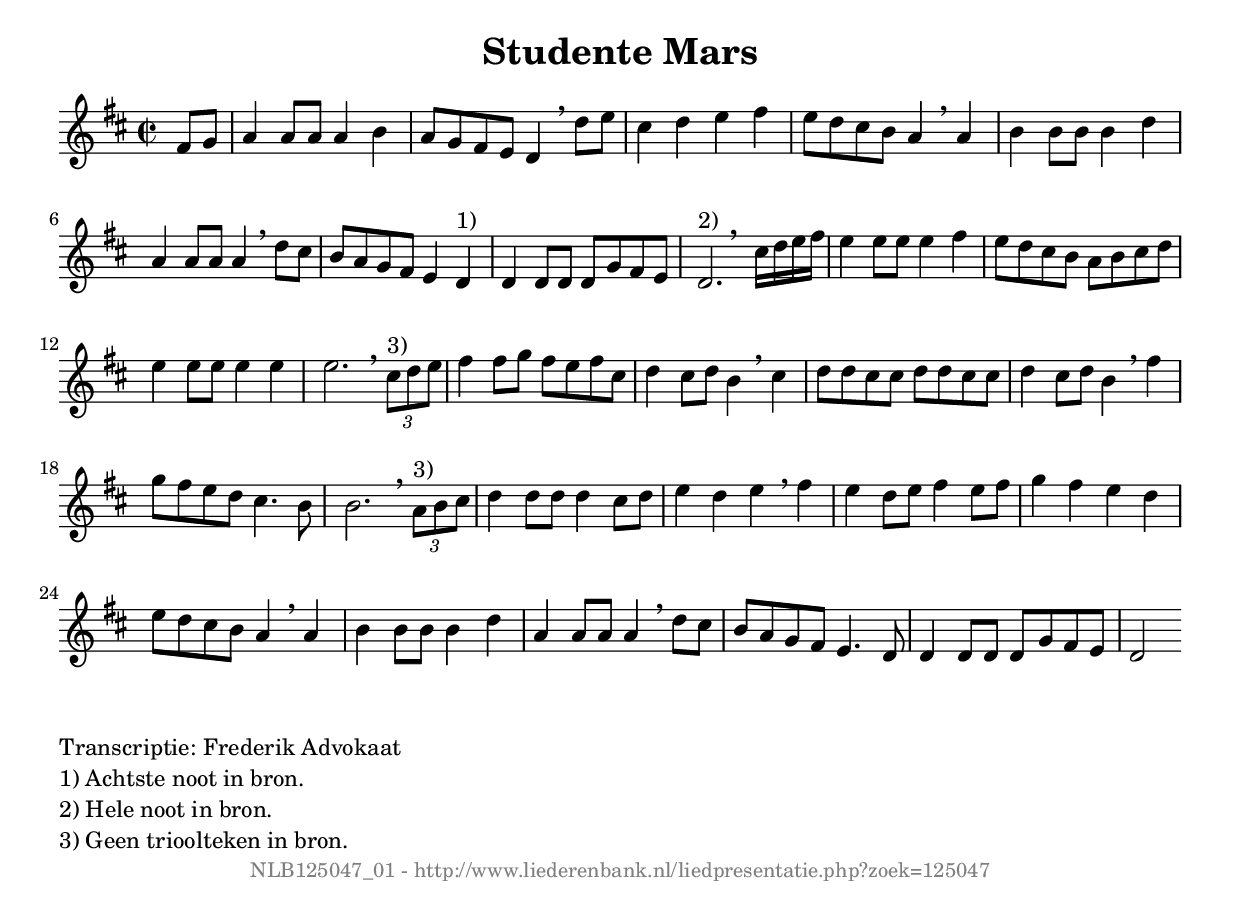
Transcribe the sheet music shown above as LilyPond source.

%
% produced by wce2krn 1.64 (7 June 2014)
%
\version"2.16"
#(append! paper-alist '(("long" . (cons (* 210 mm) (* 2000 mm)))))
#(set-default-paper-size "long")
sb = {\breathe}
mBreak = {\breathe }
bBreak = {\breathe }
x = {\once\override NoteHead #'style = #'cross }
gl=\glissando
itime={\override Staff.TimeSignature #'stencil = ##f }
ficta = {\once\set suggestAccidentals = ##t}
fine = {\once\override Score.RehearsalMark #'self-alignment-X = #1 \mark \markup {\italic{Fine}}}
dc = {\once\override Score.RehearsalMark #'self-alignment-X = #1 \mark \markup {\italic{D.C.}}}
dcf = {\once\override Score.RehearsalMark #'self-alignment-X = #1 \mark \markup {\italic{D.C. al Fine}}}
dcc = {\once\override Score.RehearsalMark #'self-alignment-X = #1 \mark \markup {\italic{D.C. al Coda}}}
ds = {\once\override Score.RehearsalMark #'self-alignment-X = #1 \mark \markup {\italic{D.S.}}}
dsf = {\once\override Score.RehearsalMark #'self-alignment-X = #1 \mark \markup {\italic{D.S. al Fine}}}
dsc = {\once\override Score.RehearsalMark #'self-alignment-X = #1 \mark \markup {\italic{D.S. al Coda}}}
pv = {\set Score.repeatCommands = #'((volta "1"))}
sv = {\set Score.repeatCommands = #'((volta "2"))}
tv = {\set Score.repeatCommands = #'((volta "3"))}
qv = {\set Score.repeatCommands = #'((volta "4"))}
xv = {\set Score.repeatCommands = #'((volta #f))}
\header{ tagline = ""
title = "Studente Mars"
}
\score {{
\key d \major
\relative g'
{
\set melismaBusyProperties = #'()
\partial 32*8
\time 2/2
\tempo 4=120
\override Score.MetronomeMark #'transparent = ##t
\override Score.RehearsalMark #'break-visibility = #(vector #t #t #f)
fis8 g | a4 a8 a a4 b a8 g fis e d4 \sb d'8 e cis4 d e fis e8 d cis b a4 \mBreak
a4 | b b8 b b4 d a a8 a a4 \sb d8 cis b a g fis e4 d4^"1)" d4 d8 d d g fis e d2.^"2)" \bar ":|:" \bBreak
cis'16 d e fis | e4 e8 e e4 fis e8 d cis b a b cis d e4 e8 e e4 e e2. \mBreak
\times 2/3 { cis8^"3)" d e } fis4 fis8 g fis e fis cis d4 cis8 d b4 \sb cis d8 d cis cis d d cis cis d4 cis8 d b4 \sb fis' g8 fis e d cis4. b8 b2. \mBreak
\times 2/3 { a8^"3)" b cis } d4 d8 d d4 cis8 d e4 d e \sb fis e d8 e fis4 e8 fis g4 fis e d e8 d cis b a4 \mBreak
a4 | b b8 b b4 d a a8 a a4 \sb d8 cis b a g fis e4. d8 d4 d8 d d g fis e d2 \bar ":|"
 }}
 \midi { }
 \layout {
            indent = 0.0\cm
}
}
\markup { \wordwrap-string #" 
Transcriptie: Frederik Advokaat

1) Achtste noot in bron.

2) Hele noot in bron.

3) Geen trioolteken in bron.
"}
\markup { \vspace #0 } \markup { \with-color #grey \fill-line { \center-column { \smaller "NLB125047_01 - http://www.liederenbank.nl/liedpresentatie.php?zoek=125047" } } }
